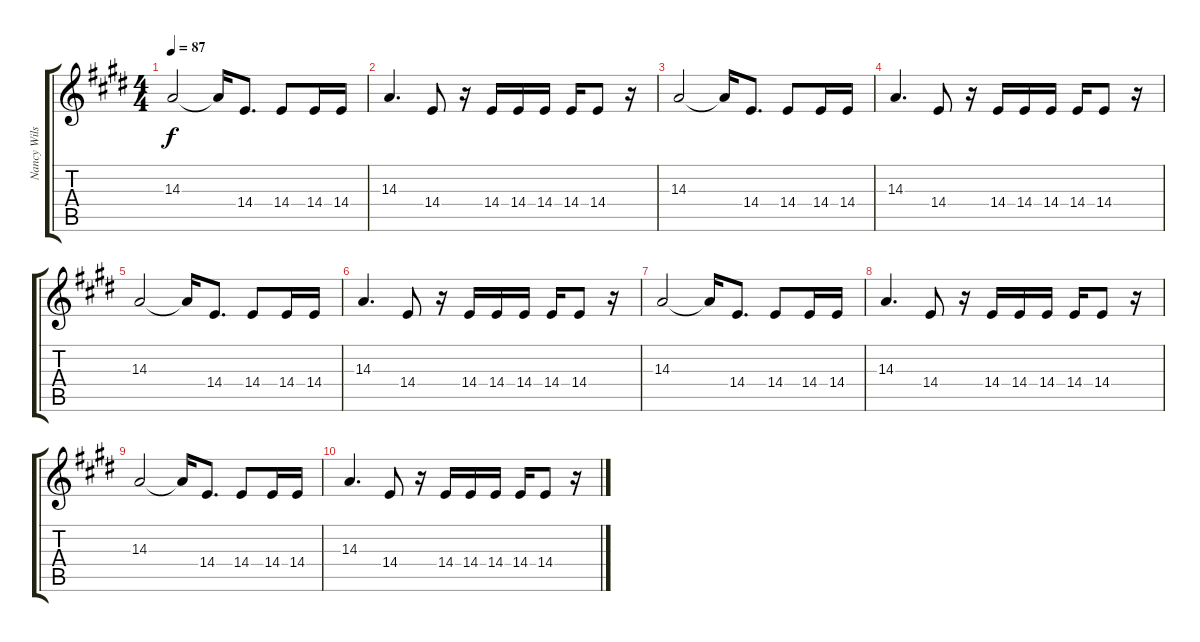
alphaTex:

\track ("Nancy Wilson Vocals" "Nancy Wils") {instrument piccolo}
\staff {score tabs}
\tuning (E4 B3 G3 D3 A2 E2) {hide}
\ts (4 4)
\tempo 87
\clef g2
\ks e
14.3.2{dy f} 14.3{t}.16 14.4.8{d} 14.4.8 14.4.16 14.4.16 |
14.3.4{d} 14.4.8 r.16 14.4.16 14.4.16 14.4.16 14.4.16 14.4.8 r.16 |
14.3.2 14.3{t}.16 14.4.8{d} 14.4.8 14.4.16 14.4.16 |
14.3.4{d} 14.4.8 r.16 14.4.16 14.4.16 14.4.16 14.4.16 14.4.8 r.16 |
14.3.2 14.3{t}.16 14.4.8{d} 14.4.8 14.4.16 14.4.16 |
14.3.4{d} 14.4.8 r.16 14.4.16 14.4.16 14.4.16 14.4.16 14.4.8 r.16 |
14.3.2 14.3{t}.16 14.4.8{d} 14.4.8 14.4.16 14.4.16 |
14.3.4{d} 14.4.8 r.16 14.4.16 14.4.16 14.4.16 14.4.16 14.4.8 r.16 |
14.3.2 14.3{t}.16 14.4.8{d} 14.4.8 14.4.16 14.4.16 |
14.3.4{d} 14.4.8 r.16 14.4.16 14.4.16 14.4.16 14.4.16 14.4.8 r.16
